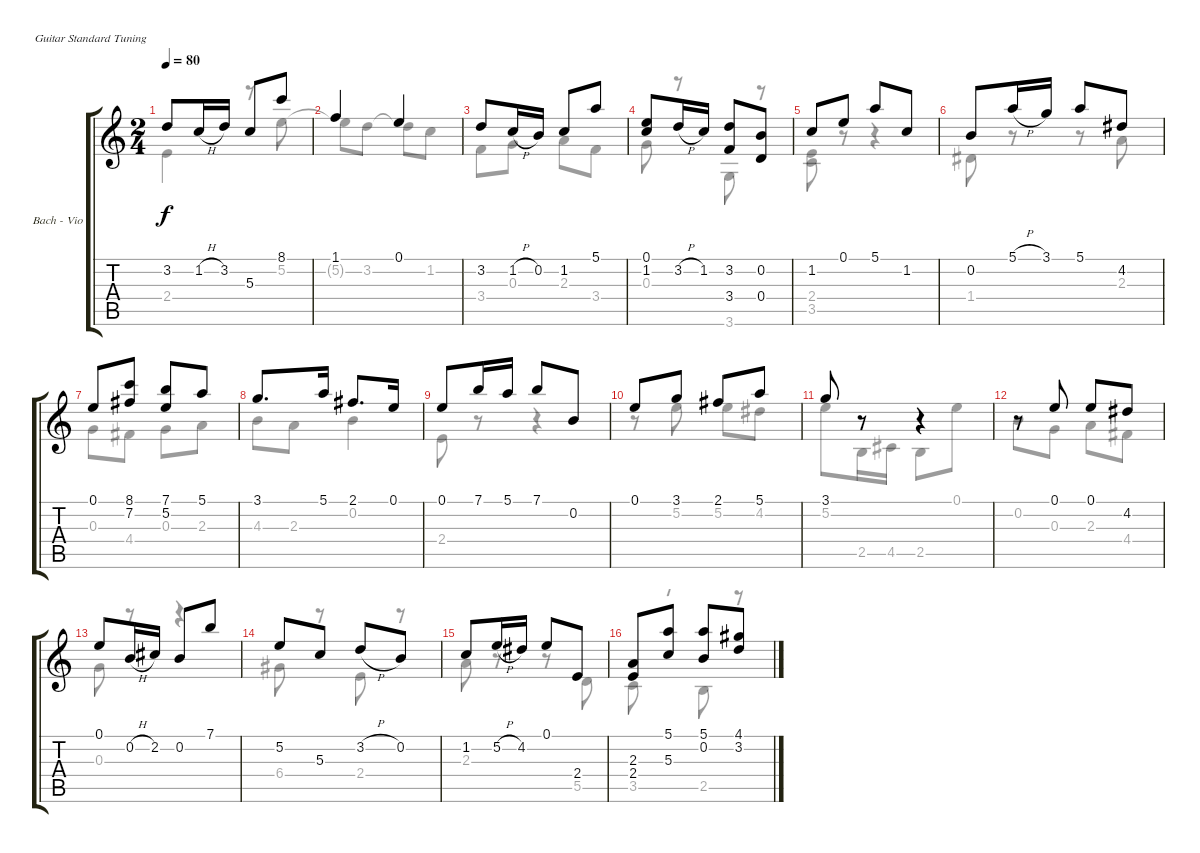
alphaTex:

\bracketExtendMode groupsimilarinstruments
\firstSystemTrackNameOrientation horizontal
\otherSystemsTrackNameOrientation horizontal
\track ("Bach - Violin Sonata No. 2 BWV 1003 - Fugue" "Bach - Vio") {instrument acousticguitarnylon}
\staff {score tabs}
\tuning (E4 B3 G3 D3 A2 E2)
\voice
\ts (2 4)
\tempo 80
\clef g2
\ks c
3.2{t}.8{dy f} 1.2{h}.16 3.2.16 5.3.8 8.1.8 |
1.1.4 0.1.4 |
3.2.8 1.2{h}.16 0.2.16 1.2.8 5.1.8 |
(0.1 1.2).8 3.2{h}.16 1.2.16 (3.2 3.4).8 (0.2 0.4).8 |
1.2.8 0.1.8 5.1.8 1.2.8 |
0.2.8 5.1{h}.16 3.1.16 5.1.8 4.2.8 |
0.1.8 (8.1 7.2).8 (7.1 5.2).8 5.1.8 |
3.1.8{d} 5.1.16 2.1.8{d} 0.1.16 |
0.1.8 7.1.16 5.1.16 7.1.8 0.2.8 |
0.1.8 3.1.8 2.1.8 5.1.8 |
3.1.8 r.8 r.4 |
r.8 0.1.8 0.1.8 4.2.8 |
0.1.8 0.2{h}.16 2.2.16 0.2.8 7.1.8 |
5.2.8 5.3.8 3.2{h}.8 0.2.8 |
1.2.8 5.2{h}.16 4.2.16 0.1.8 2.4.8 |
(2.3 2.4).8 (5.1 5.3).8 (5.1 0.2).8 (4.1 3.2).8
\voice
\clef g2
\ottava regular
\simile none
\ks c
2.4.4{dy f} r.8 5.2.8 |
5.2{t}.8 3.2.8 3.2{t}.8 1.2.8 |
3.4.8 0.3.8 2.3.8 3.4.8 |
0.3.8 r.8 3.6.8 r.8 |
(2.4 3.5).8 r.8 r.4 |
1.4.8 r.8 r.8 2.3.8 |
0.3.8 4.4.8 0.3.8 2.3.8 |
4.3.8 2.3.8 0.2.4 |
2.4.8 r.8 r.4 |
r.8 5.2.8 5.2.8 4.2.8 |
5.2.8 2.5.16 4.5.16 2.5.8 0.1.8 |
0.2.8 0.3.8 2.3.8 4.4.8 |
0.3.8 r.8 r.4 |
6.4.8 r.8 2.4.8 r.8 |
2.3.8 r.8 r.8 5.5.8 |
3.5.8 r.8 2.5.8 r.8
